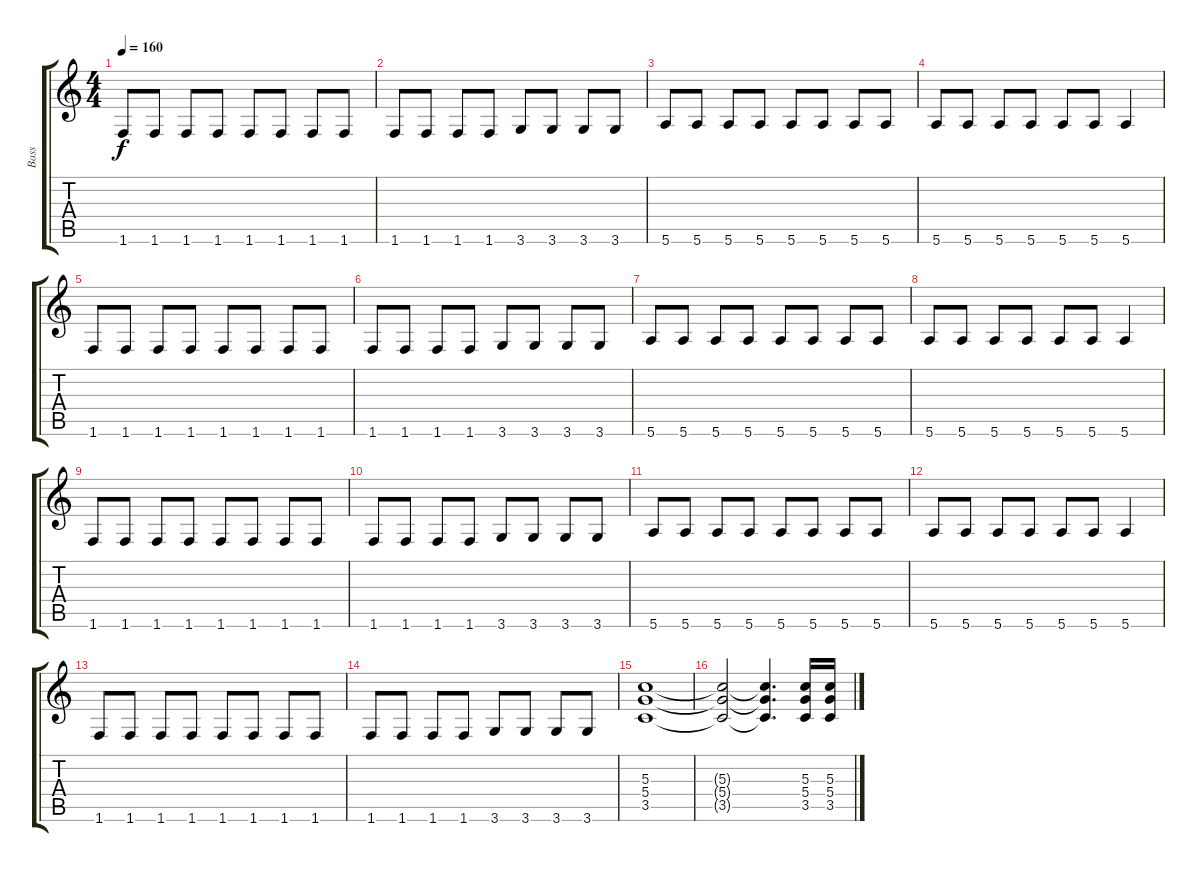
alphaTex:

\track ("Bass" "Bass") {instrument electricbassfinger}
\staff {score tabs}
\tuning (E4 B3 G3 D3 A2 E2) {hide}
\ts (4 4)
\tempo 160
\clef g2
\ks c
1.6.8{dy f} 1.6.8 1.6.8 1.6.8 1.6.8 1.6.8 1.6.8 1.6.8 |
1.6.8 1.6.8 1.6.8 1.6.8 3.6.8 3.6.8 3.6.8 3.6.8 |
5.6.8 5.6.8 5.6.8 5.6.8 5.6.8 5.6.8 5.6.8 5.6.8 |
5.6.8 5.6.8 5.6.8 5.6.8 5.6.8 5.6.8 5.6.4 |
1.6.8 1.6.8 1.6.8 1.6.8 1.6.8 1.6.8 1.6.8 1.6.8 |
1.6.8 1.6.8 1.6.8 1.6.8 3.6.8 3.6.8 3.6.8 3.6.8 |
5.6.8 5.6.8 5.6.8 5.6.8 5.6.8 5.6.8 5.6.8 5.6.8 |
5.6.8 5.6.8 5.6.8 5.6.8 5.6.8 5.6.8 5.6.4 |
1.6.8 1.6.8 1.6.8 1.6.8 1.6.8 1.6.8 1.6.8 1.6.8 |
1.6.8 1.6.8 1.6.8 1.6.8 3.6.8 3.6.8 3.6.8 3.6.8 |
5.6.8 5.6.8 5.6.8 5.6.8 5.6.8 5.6.8 5.6.8 5.6.8 |
5.6.8 5.6.8 5.6.8 5.6.8 5.6.8 5.6.8 5.6.4 |
1.6.8 1.6.8 1.6.8 1.6.8 1.6.8 1.6.8 1.6.8 1.6.8 |
1.6.8 1.6.8 1.6.8 1.6.8 3.6.8 3.6.8 3.6.8 3.6.8 |
(5.3 5.4 3.5).1 |
(5.3{t} 5.4{t} 3.5{t}).2 (5.3{t} 5.4{t} 3.5{t}).4{d} (5.3 5.4 3.5).16 (5.3 5.4 3.5).16
